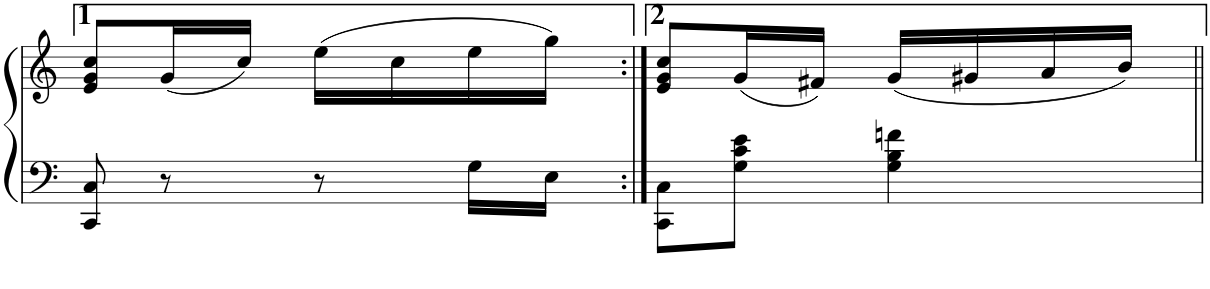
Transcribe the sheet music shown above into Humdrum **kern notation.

**kern	**kern
*part1	*part1
*staff2	*staff1
*I"Piano.	*
*I'Pno	*
!!LO:PB:g=z
*clefF4	*clefG2
*k[]	*k[]
*M2/4	*M2/4
=37	=37
8CC/ 8C/	8e/ 8g/ 8cc/L
8r	(16g/L
.	16cc/JJ)
8r	(16ee\LL
.	16cc\
16G\LL	16ee\
16E\JJ	16gg\JJ)
=38:|!	=38:|!
8CC\ 8C\L	8e/ 8g/ 8cc/L
8G\ 8c\ 8e\J	(16g/L
.	16f#X/JJ)
4G\ 4B\ 4fn\	(16g/LL
.	16g#X/
.	16a/
.	16b/JJ)
=||	=||
*-	*-
